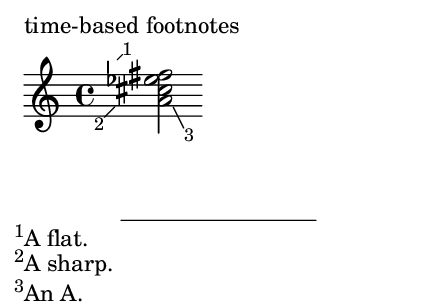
%% Generated by lilypond-book
%% Options: [exampleindent=10.16\mm,indent=0\mm,line-width=160\mm,paper-height=845.047\pt,paper-width=597.508\pt,papersize="a8landscape",quote]
\include "lilypond-book-preamble.ly"


% ****************************************************************
% Start cut-&-pastable-section
% ****************************************************************

#(ly:set-option 'eps-box-padding 3.000000)



\paper {
  #(set-paper-size "a8landscape")
  indent = 0\mm
}

\layout {
  
}




% ****************************************************************
% ly snippet:
% ****************************************************************
\sourcefileline 1721
\book {
  \header { tagline = ##f }
  \markup "time-based footnotes"
  \markup \null
  \relative c'' {
    < \footnote #'(1 . -2) "An A." a
      \single \footnote #'(-1 . -1) "A sharp." Accidental
      cis
      \single \footnote #'(0.5 . 0.5) "A flat." Accidental
      ees fis
    >2
  }
}


% ****************************************************************
% end ly snippet
% ****************************************************************
